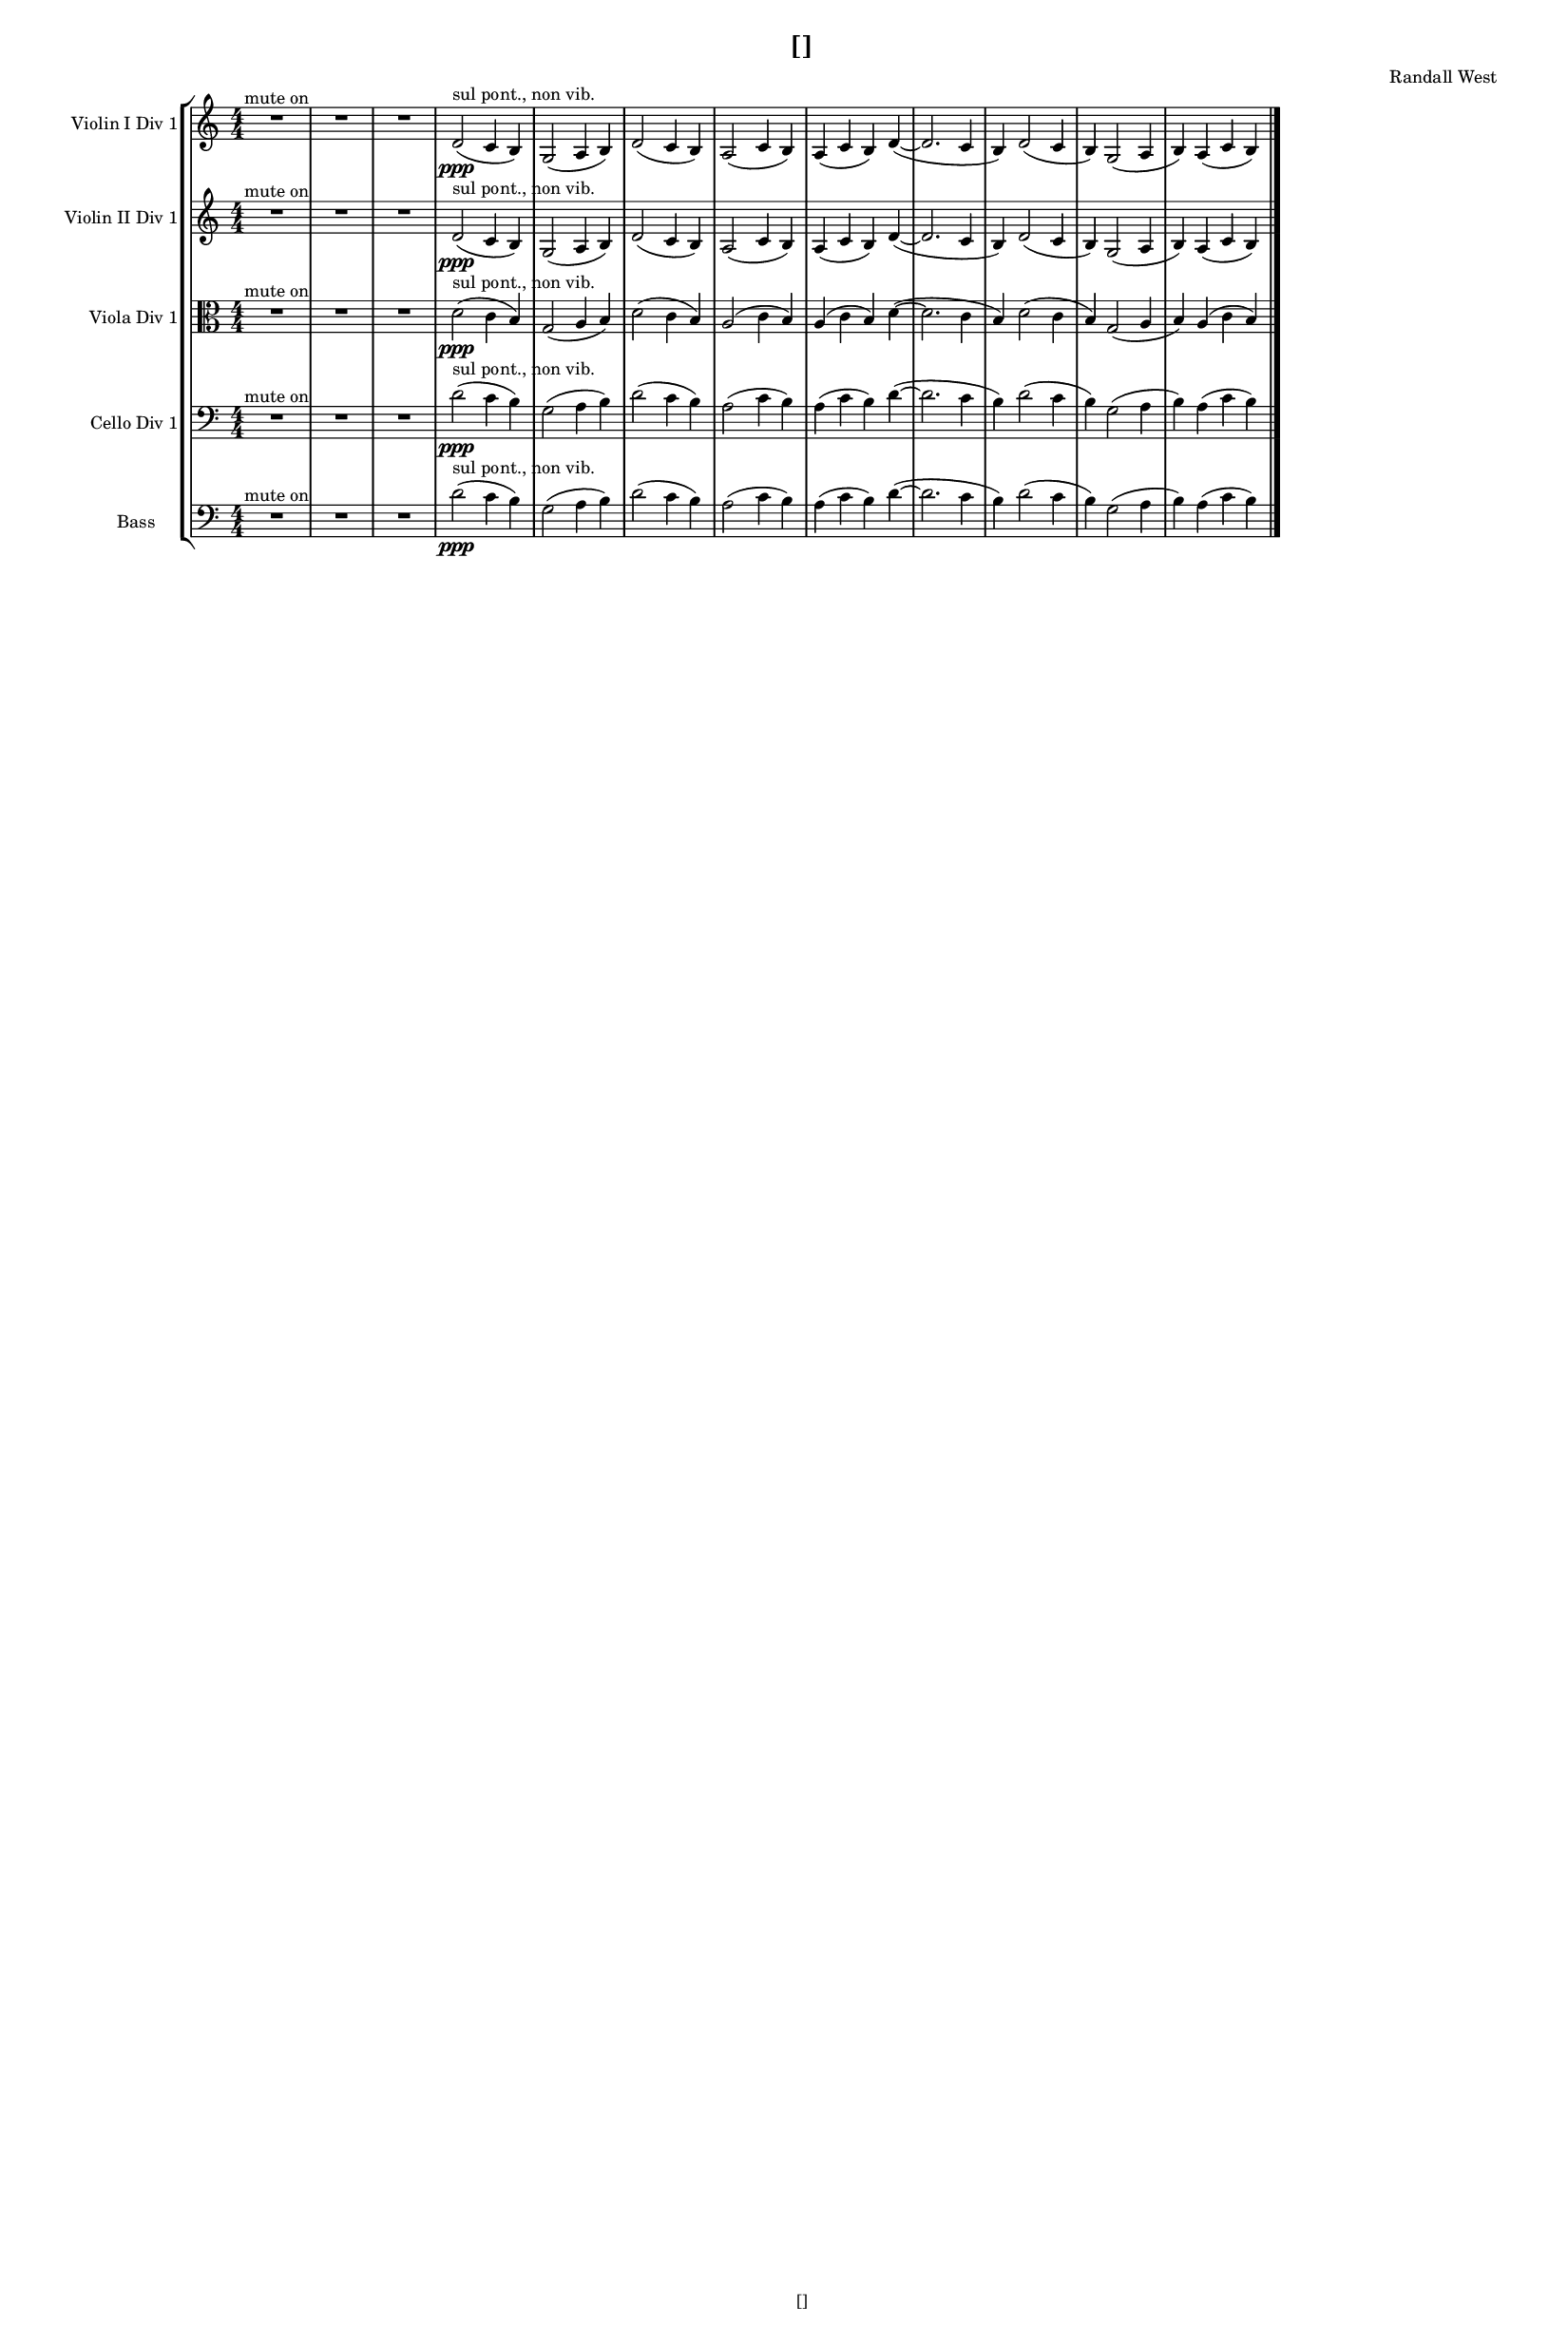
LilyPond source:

% 2016-08-25 02:22

\version "2.18.2"
\language "english"

#(set-global-staff-size 16)

\header {
    composer = \markup { "Randall West" }
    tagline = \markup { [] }
    title = \markup { [] }
}

\layout {
    \context {
        \Staff \RemoveEmptyStaves
        \override VerticalAxisGroup.remove-first = ##t
    }
    \context {
        \RhythmicStaff \RemoveEmptyStaves
        \override VerticalAxisGroup.remove-first = ##t
    }
    \context {
        \Staff \RemoveEmptyStaves
        \override VerticalAxisGroup.remove-first = ##t
    }
    \context {
        \RhythmicStaff \RemoveEmptyStaves
        \override VerticalAxisGroup.remove-first = ##t
    }
}

\paper {
    bottom-margin = 0.5\in
    left-margin = 0.75\in
    paper-height = 17\in
    paper-width = 11\in
    right-margin = 0.5\in
    system-separator-markup = \slashSeparator
    system-system-spacing = #'((basic-distance . 0) (minimum-distance . 0) (padding . 20) (stretchability . 0))
    top-margin = 0.5\in
}

\score {
    \new Score <<
        \new StaffGroup <<
            \new StaffGroup \with {
                systemStartDelimiter = #'SystemStartSquare
            } <<
                \new Staff {
                    \set Staff.instrumentName = \markup { "Flute 1" }
                    \set Staff.shortInstrumentName = \markup { Fl.1 }
                    {
                        \numericTimeSignature
                        \time 4/4
                        \bar "||"
                        \accidentalStyle modern-cautionary
                        R1 * 12
                    }
                }
                \new Staff {
                    \set Staff.instrumentName = \markup { "Flute 2" }
                    \set Staff.shortInstrumentName = \markup { Fl.2 }
                    {
                        \numericTimeSignature
                        \time 4/4
                        \bar "||"
                        \accidentalStyle modern-cautionary
                        R1 * 12
                    }
                }
                \new Staff {
                    \set Staff.instrumentName = \markup { "Flute 3" }
                    \set Staff.shortInstrumentName = \markup { Fl.3 }
                    {
                        \numericTimeSignature
                        \time 4/4
                        \bar "||"
                        \accidentalStyle modern-cautionary
                        R1 * 12
                    }
                }
            >>
            \new StaffGroup \with {
                systemStartDelimiter = #'SystemStartSquare
            } <<
                \new Staff {
                    \set Staff.instrumentName = \markup { "Oboe 1" }
                    \set Staff.shortInstrumentName = \markup { Ob.1 }
                    {
                        \numericTimeSignature
                        \time 4/4
                        \bar "||"
                        \accidentalStyle modern-cautionary
                        R1 * 12
                    }
                }
                \new Staff {
                    \set Staff.instrumentName = \markup { "Oboe 2" }
                    \set Staff.shortInstrumentName = \markup { Ob.2 }
                    {
                        \numericTimeSignature
                        \time 4/4
                        \bar "||"
                        \accidentalStyle modern-cautionary
                        R1 * 12
                    }
                }
            >>
            \new StaffGroup \with {
                systemStartDelimiter = #'SystemStartSquare
            } <<
                \new Staff {
                    \set Staff.instrumentName = \markup { "Clarinet 1" }
                    \set Staff.shortInstrumentName = \markup { Cl.1 }
                    {
                        \numericTimeSignature
                        \time 4/4
                        \bar "||"
                        \accidentalStyle modern-cautionary
                        R1 * 12
                    }
                }
                \new Staff {
                    \set Staff.instrumentName = \markup { "Clarinet 2" }
                    \set Staff.shortInstrumentName = \markup { Cl.2 }
                    {
                        \numericTimeSignature
                        \time 4/4
                        \bar "||"
                        \accidentalStyle modern-cautionary
                        R1 * 12
                    }
                }
            >>
            \new StaffGroup \with {
                systemStartDelimiter = #'SystemStartSquare
            } <<
                \new Staff {
                    \clef "bass"
                    \set Staff.instrumentName = \markup { "Bassoon 1" }
                    \set Staff.shortInstrumentName = \markup { Bsn.1 }
                    {
                        \numericTimeSignature
                        \time 4/4
                        \bar "||"
                        \accidentalStyle modern-cautionary
                        R1 * 12
                    }
                }
                \new Staff {
                    \clef "bass"
                    \set Staff.instrumentName = \markup { "Bassoon 2" }
                    \set Staff.shortInstrumentName = \markup { Bsn.2 }
                    {
                        \numericTimeSignature
                        \time 4/4
                        \bar "||"
                        \accidentalStyle modern-cautionary
                        R1 * 12
                    }
                }
            >>
        >>
        \new StaffGroup <<
            \new StaffGroup \with {
                systemStartDelimiter = #'SystemStartSquare
            } <<
                \new Staff {
                    \set Staff.instrumentName = \markup { "Horn in F 1" }
                    \set Staff.shortInstrumentName = \markup { Hn.1 }
                    {
                        \numericTimeSignature
                        \time 4/4
                        \bar "||"
                        \accidentalStyle modern-cautionary
                        R1 * 12
                    }
                }
                \new Staff {
                    \set Staff.instrumentName = \markup { "Horn in F 2" }
                    \set Staff.shortInstrumentName = \markup { Hn.2 }
                    {
                        \numericTimeSignature
                        \time 4/4
                        \bar "||"
                        \accidentalStyle modern-cautionary
                        R1 * 12
                    }
                }
            >>
            \new StaffGroup \with {
                systemStartDelimiter = #'SystemStartSquare
            } <<
                \new Staff {
                    \set Staff.instrumentName = \markup { "Trumpet in C 1" }
                    \set Staff.shortInstrumentName = \markup { Tpt.1 }
                    {
                        \numericTimeSignature
                        \time 4/4
                        \bar "||"
                        \accidentalStyle modern-cautionary
                        R1 * 12
                    }
                }
                \new Staff {
                    \set Staff.instrumentName = \markup { "Trumpet in C 2" }
                    \set Staff.shortInstrumentName = \markup { Tpt.2 }
                    {
                        \numericTimeSignature
                        \time 4/4
                        \bar "||"
                        \accidentalStyle modern-cautionary
                        R1 * 12
                    }
                }
            >>
            \new StaffGroup \with {
                systemStartDelimiter = #'SystemStartSquare
            } <<
                \new Staff {
                    \clef "bass"
                    \set Staff.instrumentName = \markup { "Tenor Trombone 1" }
                    \set Staff.shortInstrumentName = \markup { Tbn.1 }
                    {
                        \numericTimeSignature
                        \time 4/4
                        \bar "||"
                        \accidentalStyle modern-cautionary
                        R1 * 12
                    }
                }
                \new Staff {
                    \clef "bass"
                    \set Staff.instrumentName = \markup { "Tenor Trombone 2" }
                    \set Staff.shortInstrumentName = \markup { Tbn.2 }
                    {
                        \numericTimeSignature
                        \time 4/4
                        \bar "||"
                        \accidentalStyle modern-cautionary
                        R1 * 12
                    }
                }
            >>
            \new Staff {
                \clef "bass"
                \set Staff.instrumentName = \markup { Tuba }
                \set Staff.shortInstrumentName = \markup { Tba }
                {
                    \numericTimeSignature
                    \time 4/4
                    \bar "||"
                    \accidentalStyle modern-cautionary
                    R1 * 12
                }
            }
        >>
        \new StaffGroup <<
            \new RhythmicStaff {
                \clef "percussion"
                \set Staff.instrumentName = \markup { "Percussion 1" }
                \set Staff.shortInstrumentName = \markup { Perc.1 }
                {
                    \numericTimeSignature
                    \time 4/4
                    \bar "||"
                    \accidentalStyle modern-cautionary
                    R1 * 12
                }
            }
            \new RhythmicStaff {
                \clef "percussion"
                \set Staff.instrumentName = \markup { "Percussion 2" }
                \set Staff.shortInstrumentName = \markup { Perc.2 }
                {
                    \numericTimeSignature
                    \time 4/4
                    \bar "||"
                    \accidentalStyle modern-cautionary
                    R1 * 12
                }
            }
        >>
        \new StaffGroup <<
            \new StaffGroup \with {
                systemStartDelimiter = #'SystemStartSquare
            } <<
                \new Staff {
                    \set Staff.instrumentName = \markup { "Violin I Div 1" }
                    \set Staff.shortInstrumentName = \markup { Vln.I.1 }
                    {
                        {
                            \numericTimeSignature
                            \time 4/4
                            \bar "||"
                            \accidentalStyle modern-cautionary
                            R1 * 3 ^ \markup { "mute on" }
                        }
                        {
                            d'2 \ppp ( ^ \markup { "sul pont., non vib." }
                            c'4
                            b4 )
                            g2 (
                            a4
                            b4 )
                            d'2 (
                            c'4
                            b4 )
                            a2 (
                            c'4
                            b4 )
                            a4 (
                            c'4
                            b4 )
                            d'4 ~ (
                            d'2.
                            c'4
                            b4 )
                            d'2 (
                            c'4
                            b4 )
                            g2 (
                            a4
                            b4 )
                            a4 (
                            c'4
                            b4 )
                        }
                    }
                }
                \new Staff {
                    \set Staff.instrumentName = \markup { "Violin I Div 2" }
                    \set Staff.shortInstrumentName = \markup { Vln.I.2 }
                    {
                        \numericTimeSignature
                        \time 4/4
                        \bar "||"
                        \accidentalStyle modern-cautionary
                        R1 * 12
                    }
                }
            >>
            \new StaffGroup \with {
                systemStartDelimiter = #'SystemStartSquare
            } <<
                \new Staff {
                    \set Staff.instrumentName = \markup { "Violin II Div 1" }
                    \set Staff.shortInstrumentName = \markup { Vln.II.1 }
                    {
                        {
                            \numericTimeSignature
                            \time 4/4
                            \bar "||"
                            \accidentalStyle modern-cautionary
                            R1 * 3 ^ \markup { "mute on" }
                        }
                        {
                            d'2 \ppp ( ^ \markup { "sul pont., non vib." }
                            c'4
                            b4 )
                            g2 (
                            a4
                            b4 )
                            d'2 (
                            c'4
                            b4 )
                            a2 (
                            c'4
                            b4 )
                            a4 (
                            c'4
                            b4 )
                            d'4 ~ (
                            d'2.
                            c'4
                            b4 )
                            d'2 (
                            c'4
                            b4 )
                            g2 (
                            a4
                            b4 )
                            a4 (
                            c'4
                            b4 )
                        }
                    }
                }
                \new Staff {
                    \set Staff.instrumentName = \markup { "Violin II Div 2" }
                    \set Staff.shortInstrumentName = \markup { Vln.II.2 }
                    {
                        \numericTimeSignature
                        \time 4/4
                        \bar "||"
                        \accidentalStyle modern-cautionary
                        R1 * 12
                    }
                }
            >>
            \new StaffGroup \with {
                systemStartDelimiter = #'SystemStartSquare
            } <<
                \new Staff {
                    \clef "alto"
                    \set Staff.instrumentName = \markup { "Viola Div 1" }
                    \set Staff.shortInstrumentName = \markup { Vla.1 }
                    {
                        {
                            \numericTimeSignature
                            \time 4/4
                            \bar "||"
                            \accidentalStyle modern-cautionary
                            R1 * 3 ^ \markup { "mute on" }
                        }
                        {
                            d'2 \ppp ( ^ \markup { "sul pont., non vib." }
                            c'4
                            b4 )
                            g2 (
                            a4
                            b4 )
                            d'2 (
                            c'4
                            b4 )
                            a2 (
                            c'4
                            b4 )
                            a4 (
                            c'4
                            b4 )
                            d'4 ~ (
                            d'2.
                            c'4
                            b4 )
                            d'2 (
                            c'4
                            b4 )
                            g2 (
                            a4
                            b4 )
                            a4 (
                            c'4
                            b4 )
                        }
                    }
                }
                \new Staff {
                    \clef "alto"
                    \set Staff.instrumentName = \markup { "Viola Div 2" }
                    \set Staff.shortInstrumentName = \markup { Vla.2 }
                    {
                        \numericTimeSignature
                        \time 4/4
                        \bar "||"
                        \accidentalStyle modern-cautionary
                        R1 * 12
                    }
                }
            >>
            \new StaffGroup \with {
                systemStartDelimiter = #'SystemStartSquare
            } <<
                \new Staff {
                    \clef "bass"
                    \set Staff.instrumentName = \markup { "Cello Div 1" }
                    \set Staff.shortInstrumentName = \markup { Vc.1 }
                    {
                        {
                            \numericTimeSignature
                            \time 4/4
                            \bar "||"
                            \accidentalStyle modern-cautionary
                            R1 * 3 ^ \markup { "mute on" }
                        }
                        {
                            d'2 \ppp ( ^ \markup { "sul pont., non vib." }
                            c'4
                            b4 )
                            g2 (
                            a4
                            b4 )
                            d'2 (
                            c'4
                            b4 )
                            a2 (
                            c'4
                            b4 )
                            a4 (
                            c'4
                            b4 )
                            d'4 ~ (
                            d'2.
                            c'4
                            b4 )
                            d'2 (
                            c'4
                            b4 )
                            g2 (
                            a4
                            b4 )
                            a4 (
                            c'4
                            b4 )
                        }
                    }
                }
                \new Staff {
                    \clef "bass"
                    \set Staff.instrumentName = \markup { "Cello Div 2" }
                    \set Staff.shortInstrumentName = \markup { Vc.2 }
                    {
                        \numericTimeSignature
                        \time 4/4
                        \bar "||"
                        \accidentalStyle modern-cautionary
                        R1 * 12
                    }
                }
            >>
            \new Staff {
                \clef "bass"
                \set Staff.instrumentName = \markup { Bass }
                \set Staff.shortInstrumentName = \markup { Cb }
                {
                    {
                        \numericTimeSignature
                        \time 4/4
                        \bar "||"
                        \accidentalStyle modern-cautionary
                        R1 * 3 ^ \markup { "mute on" }
                    }
                    {
                        d'2 \ppp ( ^ \markup { "sul pont., non vib." }
                        c'4
                        b4 )
                        g2 (
                        a4
                        b4 )
                        d'2 (
                        c'4
                        b4 )
                        a2 (
                        c'4
                        b4 )
                        a4 (
                        c'4
                        b4 )
                        d'4 ~ (
                        d'2.
                        c'4
                        b4 )
                        d'2 (
                        c'4
                        b4 )
                        g2 (
                        a4
                        b4 )
                        a4 (
                        c'4
                        b4 )
                        \bar "|."
                    }
                }
            }
        >>
    >>
}